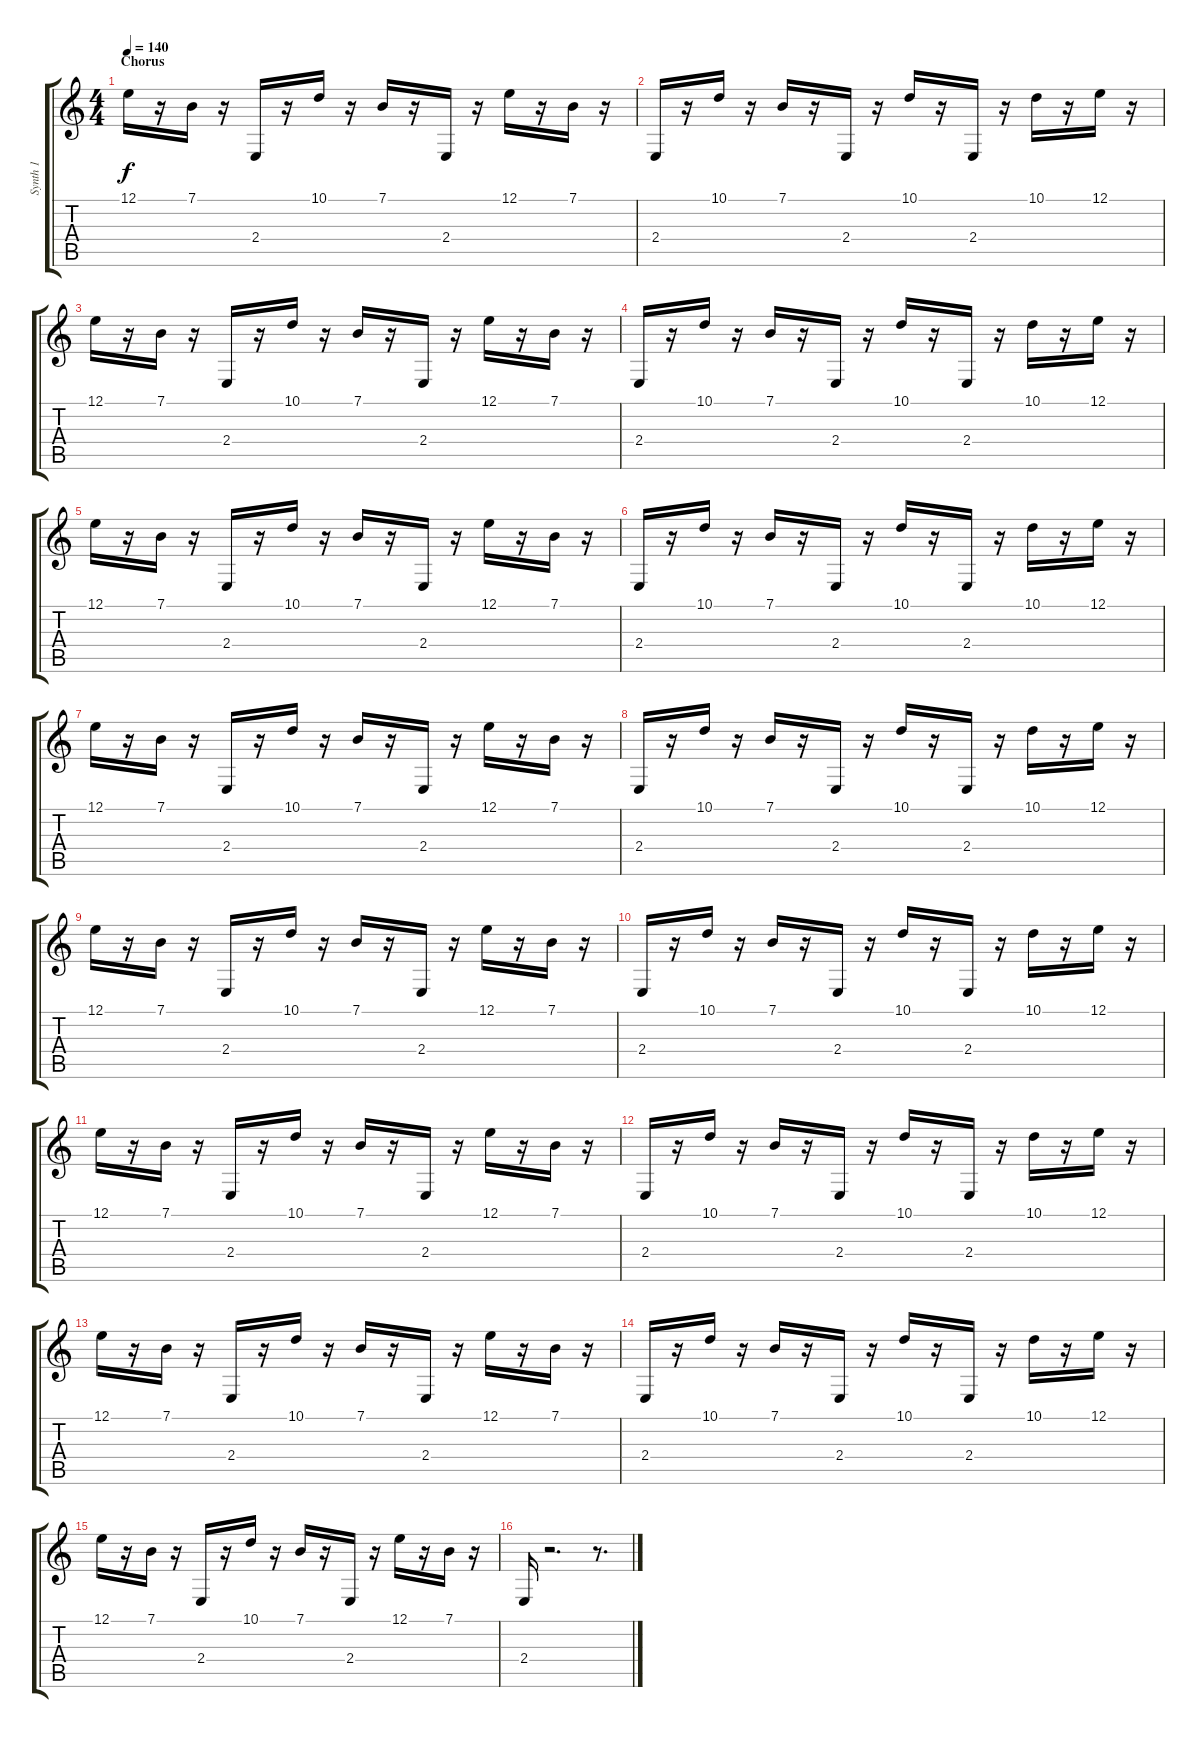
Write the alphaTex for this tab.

\track ("Synth 1" "Synth 1") {instrument lead8bassandlead}
\staff {score tabs}
\tuning (E4 B3 G3 D3 A2 E2) {hide}
\ts (4 4)
\section ("" "Chorus")
\tempo 140
\clef g2
\ks c
12.1.16{dy f} r.16 7.1.16 r.16 2.4.16 r.16 10.1.16 r.16 7.1.16 r.16 2.4.16 r.16 12.1.16 r.16 7.1.16 r.16 |
2.4.16 r.16 10.1.16 r.16 7.1.16 r.16 2.4.16 r.16 10.1.16 r.16 2.4.16 r.16 10.1.16 r.16 12.1.16 r.16 |
12.1.16 r.16 7.1.16 r.16 2.4.16 r.16 10.1.16 r.16 7.1.16 r.16 2.4.16 r.16 12.1.16 r.16 7.1.16 r.16 |
2.4.16 r.16 10.1.16 r.16 7.1.16 r.16 2.4.16 r.16 10.1.16 r.16 2.4.16 r.16 10.1.16 r.16 12.1.16 r.16 |
12.1.16 r.16 7.1.16 r.16 2.4.16 r.16 10.1.16 r.16 7.1.16 r.16 2.4.16 r.16 12.1.16 r.16 7.1.16 r.16 |
2.4.16 r.16 10.1.16 r.16 7.1.16 r.16 2.4.16 r.16 10.1.16 r.16 2.4.16 r.16 10.1.16 r.16 12.1.16 r.16 |
12.1.16 r.16 7.1.16 r.16 2.4.16 r.16 10.1.16 r.16 7.1.16 r.16 2.4.16 r.16 12.1.16 r.16 7.1.16 r.16 |
2.4.16 r.16 10.1.16 r.16 7.1.16 r.16 2.4.16 r.16 10.1.16 r.16 2.4.16 r.16 10.1.16 r.16 12.1.16 r.16 |
12.1.16 r.16 7.1.16 r.16 2.4.16 r.16 10.1.16 r.16 7.1.16 r.16 2.4.16 r.16 12.1.16 r.16 7.1.16 r.16 |
2.4.16 r.16 10.1.16 r.16 7.1.16 r.16 2.4.16 r.16 10.1.16 r.16 2.4.16 r.16 10.1.16 r.16 12.1.16 r.16 |
12.1.16 r.16 7.1.16 r.16 2.4.16 r.16 10.1.16 r.16 7.1.16 r.16 2.4.16 r.16 12.1.16 r.16 7.1.16 r.16 |
2.4.16 r.16 10.1.16 r.16 7.1.16 r.16 2.4.16 r.16 10.1.16 r.16 2.4.16 r.16 10.1.16 r.16 12.1.16 r.16 |
12.1.16 r.16 7.1.16 r.16 2.4.16 r.16 10.1.16 r.16 7.1.16 r.16 2.4.16 r.16 12.1.16 r.16 7.1.16 r.16 |
2.4.16 r.16 10.1.16 r.16 7.1.16 r.16 2.4.16 r.16 10.1.16 r.16 2.4.16 r.16 10.1.16 r.16 12.1.16 r.16 |
12.1.16 r.16 7.1.16 r.16 2.4.16 r.16 10.1.16 r.16 7.1.16 r.16 2.4.16 r.16 12.1.16 r.16 7.1.16 r.16 |
2.4.16 r.2{d} r.8{d}
